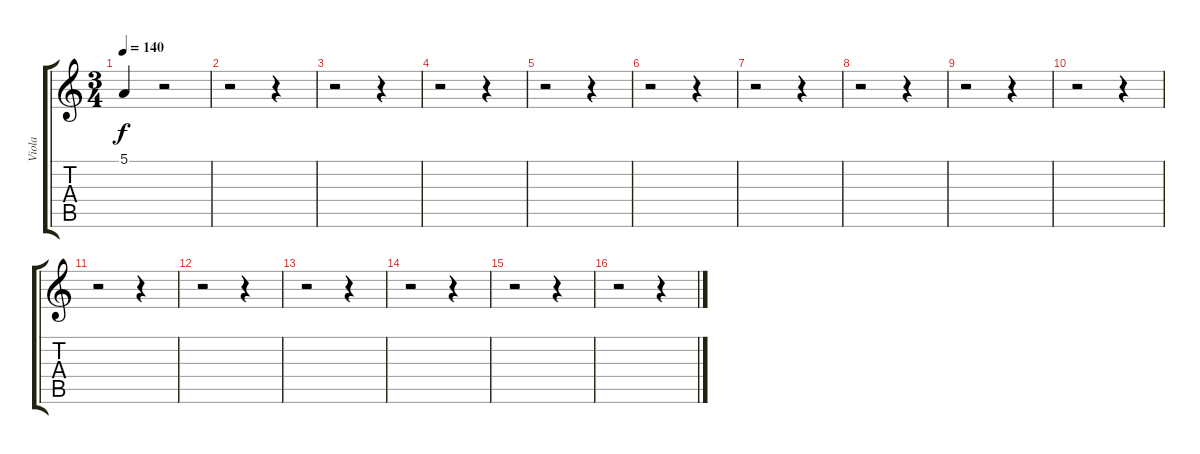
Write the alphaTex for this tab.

\track ("Viola" "Viola") {instrument viola}
\staff {score tabs}
\tuning (E4 B3 G3 D3 A2 E2) {hide}
\ts (3 4)
\tempo 140
\clef g2
\ks c
5.1{t}.4{dy f} r.2 |
r.2 r.4 |
r.2 r.4 |
r.2 r.4 |
r.2 r.4 |
r.2 r.4 |
r.2 r.4 |
r.2 r.4 |
r.2 r.4 |
r.2 r.4 |
r.2 r.4 |
r.2 r.4 |
r.2 r.4 |
r.2 r.4 |
r.2 r.4 |
r.2 r.4
